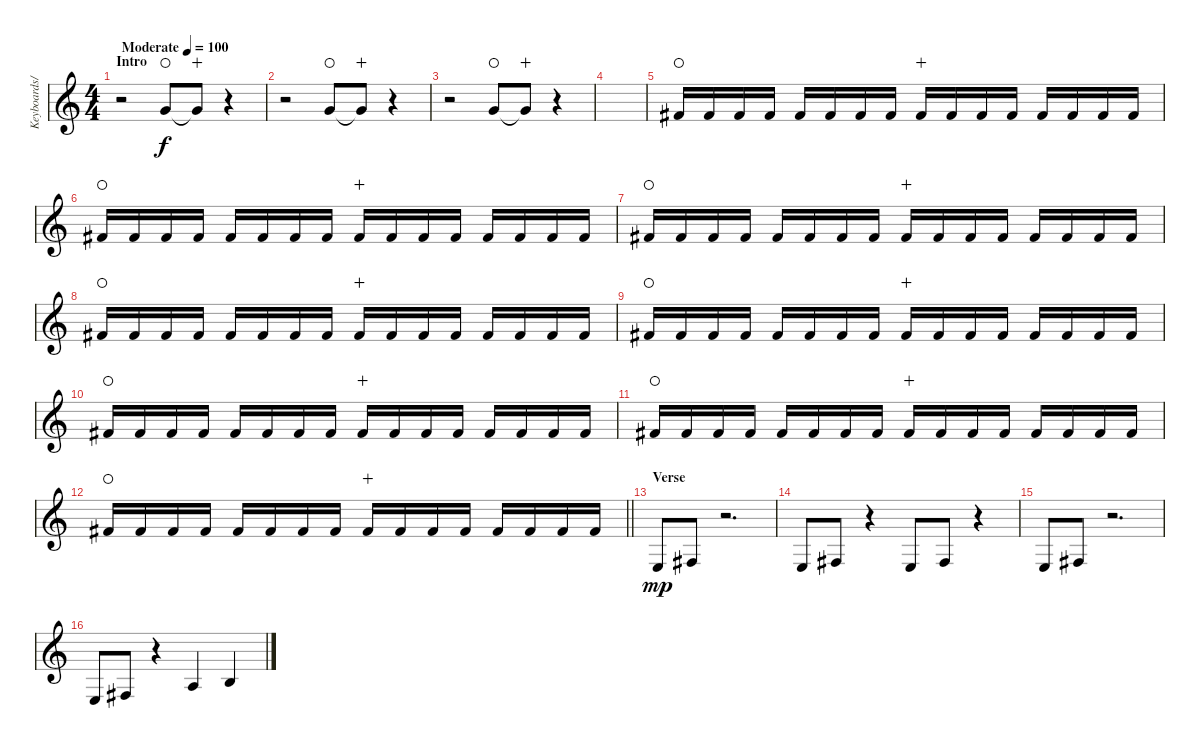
\track ("Keyboards/Programming (Chris Flores)" "Keyboards/") {instrument distortionguitar}
\staff {score}
\tuning (E4 B3 G3 D3 A2 E2) {hide}
\ts (4 4)
\section ("" "Intro")
\tempo (100 "Moderate")
\clef g2
\ks c
r.2{dy f instrument distortionguitar} 5.4.8{waho} 5.4{t}.8{wahc} r.4 |
r.2 5.4.8{waho} 5.4{t}.8{wahc} r.4 |
r.2 5.4.8{waho} 5.4{t}.8{wahc} r.4 |
|
4.4.16{waho} 4.4.16 4.4.16 4.4.16 4.4.16 4.4.16 4.4.16 4.4.16 4.4.16{wahc} 4.4.16 4.4.16 4.4.16 4.4.16 4.4.16 4.4.16 4.4.16 |
4.4.16{waho} 4.4.16 4.4.16 4.4.16 4.4.16 4.4.16 4.4.16 4.4.16 4.4.16{wahc} 4.4.16 4.4.16 4.4.16 4.4.16 4.4.16 4.4.16 4.4.16 |
4.4.16{waho} 4.4.16 4.4.16 4.4.16 4.4.16 4.4.16 4.4.16 4.4.16 4.4.16{wahc} 4.4.16 4.4.16 4.4.16 4.4.16 4.4.16 4.4.16 4.4.16 |
4.4.16{waho} 4.4.16 4.4.16 4.4.16 4.4.16 4.4.16 4.4.16 4.4.16 4.4.16{wahc} 4.4.16 4.4.16 4.4.16 4.4.16 4.4.16 4.4.16 4.4.16 |
4.4.16{waho} 4.4.16 4.4.16 4.4.16 4.4.16 4.4.16 4.4.16 4.4.16 4.4.16{wahc} 4.4.16 4.4.16 4.4.16 4.4.16 4.4.16 4.4.16 4.4.16 |
4.4.16{waho} 4.4.16 4.4.16 4.4.16 4.4.16 4.4.16 4.4.16 4.4.16 4.4.16{wahc} 4.4.16 4.4.16 4.4.16 4.4.16 4.4.16 4.4.16 4.4.16 |
4.4.16{waho} 4.4.16 4.4.16 4.4.16 4.4.16 4.4.16 4.4.16 4.4.16 4.4.16{wahc} 4.4.16 4.4.16 4.4.16 4.4.16 4.4.16 4.4.16 4.4.16 |
\barLineRight lightlight
4.4.16{waho} 4.4.16 4.4.16 4.4.16 4.4.16 4.4.16 4.4.16 4.4.16 4.4.16{wahc} 4.4.16 4.4.16 4.4.16 4.4.16 4.4.16 4.4.16 4.4.16 |
\section ("" "Verse")
0.6.8{dy mp instrument synthbass1} 2.6.8 r.2{d} |
0.6.8 2.6.8 r.4 0.6.8 2.6.8 r.4 |
0.6.8 2.6.8 r.2{d} |
0.6.8 2.6.8 r.4 0.5.4 2.5.4
